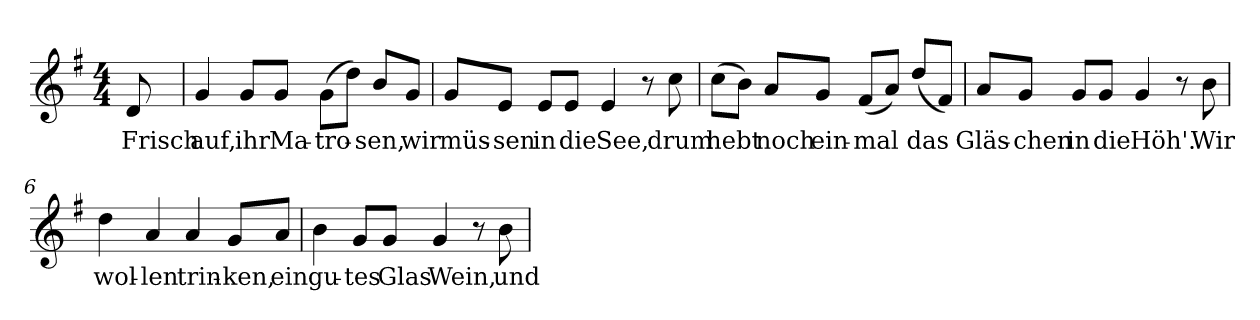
**kern	**text
*part1	*part1
*staff1	*staff1
!!LO:PB:g=z
*clefG2	*
*k[f#]	*
*G:	*
*M4/4	*
=1	=1
!	!LO:LY:b:color=#000000
8di/	Frisch
=2	=2
!	!LO:LY:b:color=#000000
4gi/	auf,
!	!LO:LY:b:color=#000000
8gi/L	ihr
!	!LO:LY:b:color=#000000
8gi/J	Ma-
!	!LO:LY:b:color=#000000
(8gi\L	-tro-
8ddi\J)	.
!	!LO:LY:b:color=#000000
8bi/L	-sen,
!	!LO:LY:b:color=#000000
8gi/J	wir
=3	=3
!	!LO:LY:b:color=#000000
8gi/L	müs-
!	!LO:LY:b:color=#000000
8ei/J	-sen
!	!LO:LY:b:color=#000000
8ei/L	in
!	!LO:LY:b:color=#000000
8ei/J	die
!	!LO:LY:b:color=#000000
4ei/	See,
8r	.
!	!LO:LY:b:color=#000000
8cci\	drum
=4	=4
!	!LO:LY:b:color=#000000
(8cci\L	hebt
8bi\J)	.
!	!LO:LY:b:color=#000000
8ai/L	noch
!	!LO:LY:b:color=#000000
8gi/J	ein-
!	!LO:LY:b:color=#000000
(8f#i/L	-mal
8ai/J)	.
!	!LO:LY:b:color=#000000
(8ddi/L	das
8f#i/J)	.
!!LO:LB:g=z
=5	=5
!	!LO:LY:b:color=#000000
8ai/L	Gläs-
!	!LO:LY:b:color=#000000
8gi/J	-chen
!	!LO:LY:b:color=#000000
8gi/L	in
!	!LO:LY:b:color=#000000
8gi/J	die
!	!LO:LY:b:color=#000000
4gi/	Höh'.
8r	.
!	!LO:LY:b:color=#000000
8bi\	Wir
=6	=6
!	!LO:LY:b:color=#000000
4ddi\	wol-
!	!LO:LY:b:color=#000000
4ai/	-len
!	!LO:LY:b:color=#000000
4ai/	trin-
!	!LO:LY:b:color=#000000
8gi/L	-ken,
!	!LO:LY:b:color=#000000
8ai/J	ein
=7	=7
!	!LO:LY:b:color=#000000
4bi\	gu-
!	!LO:LY:b:color=#000000
8gi/L	-tes
!	!LO:LY:b:color=#000000
8gi/J	Glas
!	!LO:LY:b:color=#000000
4gi/	Wein,
8r	.
!	!LO:LY:b:color=#000000
8bi\	und
=	=
*-	*-
